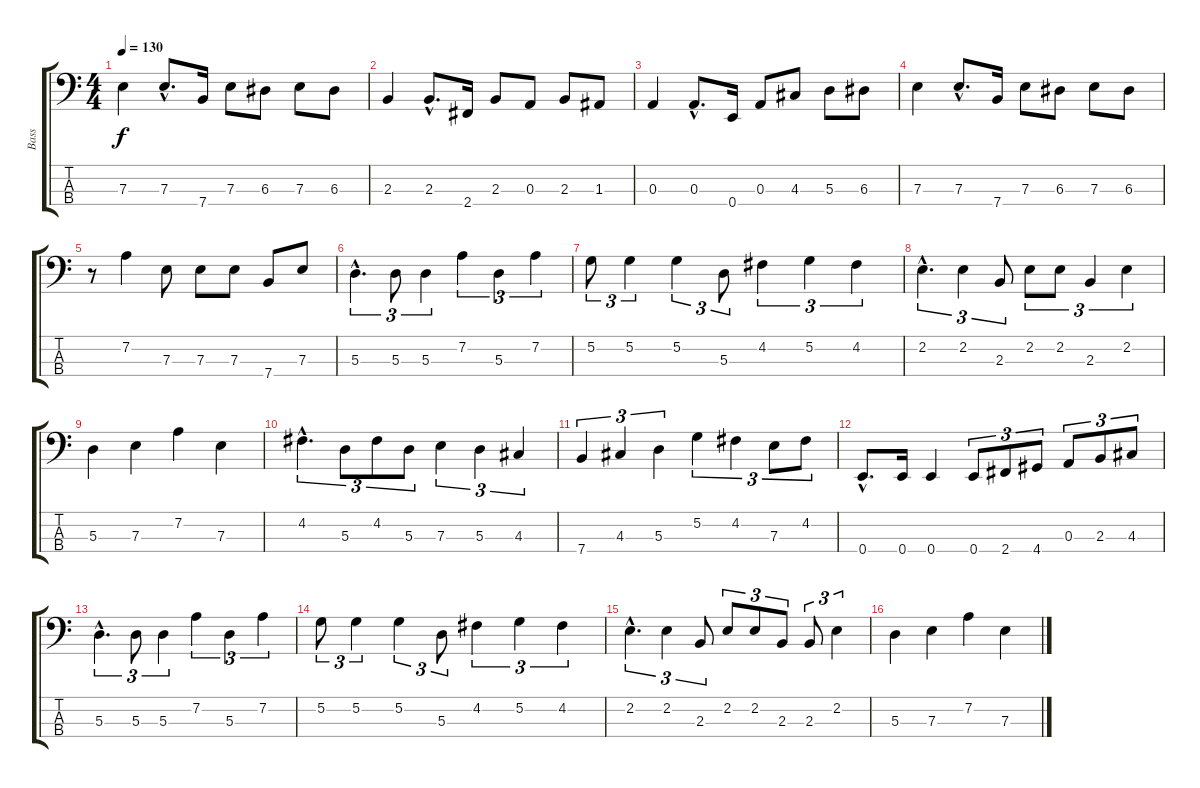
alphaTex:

\track ("Bass" "Bass") {instrument electricbasspick}
\staff {score tabs}
\tuning (G2 D2 A1 E1) {hide}
\ts (4 4)
\tempo 130
\clef f4
\ks c
7.3.4{dy f} 7.3{hac}.8{d} 7.4.16 7.3.8 6.3.8 7.3.8 6.3.8 |
2.3.4 2.3{hac}.8{d} 2.4.16 2.3.8 0.3.8 2.3.8 1.3.8 |
0.3.4 0.3{hac}.8{d} 0.4.16 0.3.8 4.3.8 5.3.8 6.3.8 |
7.3.4 7.3{hac}.8{d} 7.4.16 7.3.8 6.3.8 7.3.8 6.3.8 |
r.8 7.2.4 7.3.8 7.3.8 7.3.8 7.4.8 7.3.8 |
5.3{hac}.4{d tu (3 2)} 5.3.8{tu (3 2)} 5.3.4{tu (3 2)} 7.2.4{tu (3 2)} 5.3.4{tu (3 2)} 7.2.4{tu (3 2)} |
5.2.8{tu (3 2)} 5.2.4{tu (3 2)} 5.2.4{tu (3 2)} 5.3.8{tu (3 2)} 4.2.4{tu (3 2)} 5.2.4{tu (3 2)} 4.2.4{tu (3 2)} |
2.2{hac}.4{d tu (3 2)} 2.2.4{tu (3 2)} 2.3.8{tu (3 2)} 2.2.8{tu (3 2)} 2.2.8{tu (3 2)} 2.3.4{tu (3 2)} 2.2.4{tu (3 2)} |
5.3.4 7.3.4 7.2.4 7.3.4 |
4.2{hac}.4{d tu (3 2)} 5.3.8{tu (3 2)} 4.2.8{tu (3 2)} 5.3.8{tu (3 2)} 7.3.4{tu (3 2)} 5.3.4{tu (3 2)} 4.3.4{tu (3 2)} |
7.4.4{tu (3 2)} 4.3.4{tu (3 2)} 5.3.4{tu (3 2)} 5.2.4{tu (3 2)} 4.2.4{tu (3 2)} 7.3.8{tu (3 2)} 4.2.8{tu (3 2)} |
0.4{hac}.8{d} 0.4.16 0.4.4 0.4.8{tu (3 2)} 2.4.8{tu (3 2)} 4.4.8{tu (3 2)} 0.3.8{tu (3 2)} 2.3.8{tu (3 2)} 4.3.8{tu (3 2)} |
5.3{hac}.4{d tu (3 2)} 5.3.8{tu (3 2)} 5.3.4{tu (3 2)} 7.2.4{tu (3 2)} 5.3.4{tu (3 2)} 7.2.4{tu (3 2)} |
5.2.8{tu (3 2)} 5.2.4{tu (3 2)} 5.2.4{tu (3 2)} 5.3.8{tu (3 2)} 4.2.4{tu (3 2)} 5.2.4{tu (3 2)} 4.2.4{tu (3 2)} |
2.2{hac}.4{d tu (3 2)} 2.2.4{tu (3 2)} 2.3.8{tu (3 2)} 2.2.8{tu (3 2)} 2.2.8{tu (3 2)} 2.3.8{tu (3 2)} 2.3.8{tu (3 2)} 2.2.4{tu (3 2)} |
5.3.4 7.3.4 7.2.4 7.3.4
